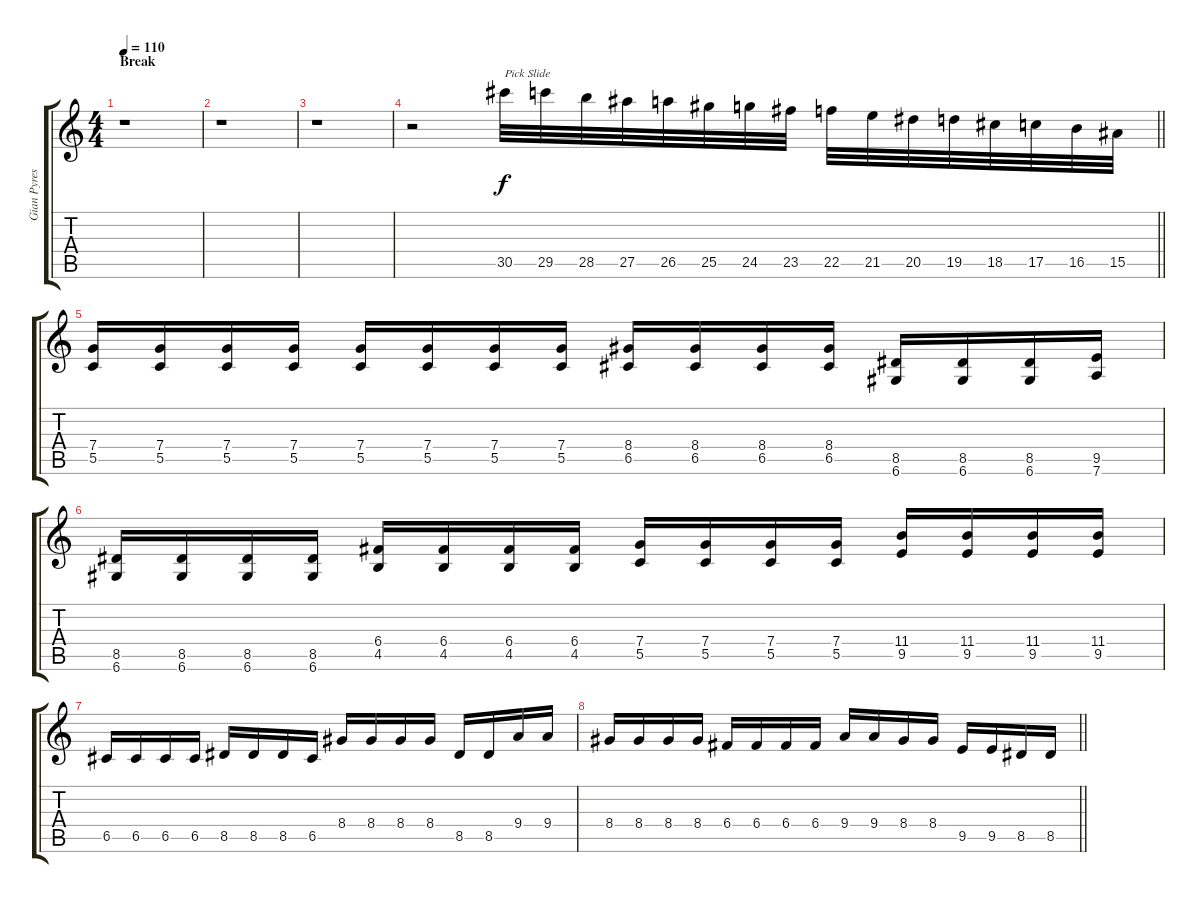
\track ("Gian Pyres" "Gian Pyres") {instrument distortionguitar}
\staff {score tabs}
\tuning (D4 A3 F3 C3 G2 D2) {hide}
\ts (4 4)
\section ("" "Break")
\tempo 110
\clef g2
\ks c
r.1{dy f} |
r.1 |
r.1 |
\barLineRight lightlight
r.2 30.5.32{txt "Pick Slide"} 29.5.32 28.5.32 27.5.32 26.5.32 25.5.32 24.5.32 23.5.32 22.5.32 21.5.32 20.5.32 19.5.32 18.5.32 17.5.32 16.5.32 15.5.32 |
(7.4 5.5).16 (7.4 5.5).16 (7.4 5.5).16 (7.4 5.5).16 (7.4 5.5).16 (7.4 5.5).16 (7.4 5.5).16 (7.4 5.5).16 (8.4 6.5).16 (8.4 6.5).16 (8.4 6.5).16 (8.4 6.5).16 (8.5 6.6).16 (8.5 6.6).16 (8.5 6.6).16 (9.5 7.6).16 |
(8.5 6.6).16 (8.5 6.6).16 (8.5 6.6).16 (8.5 6.6).16 (6.4 4.5).16 (6.4 4.5).16 (6.4 4.5).16 (6.4 4.5).16 (7.4 5.5).16 (7.4 5.5).16 (7.4 5.5).16 (7.4 5.5).16 (11.4 9.5).16 (11.4 9.5).16 (11.4 9.5).16 (11.4 9.5).16 |
6.5.16 6.5.16 6.5.16 6.5.16 8.5.16 8.5.16 8.5.16 6.5.16 8.4.16 8.4.16 8.4.16 8.4.16 8.5.16 8.5.16 9.4.16 9.4.16 |
\barLineRight lightlight
8.4.16 8.4.16 8.4.16 8.4.16 6.4.16 6.4.16 6.4.16 6.4.16 9.4.16 9.4.16 8.4.16 8.4.16 9.5.16 9.5.16 8.5.16 8.5.16
